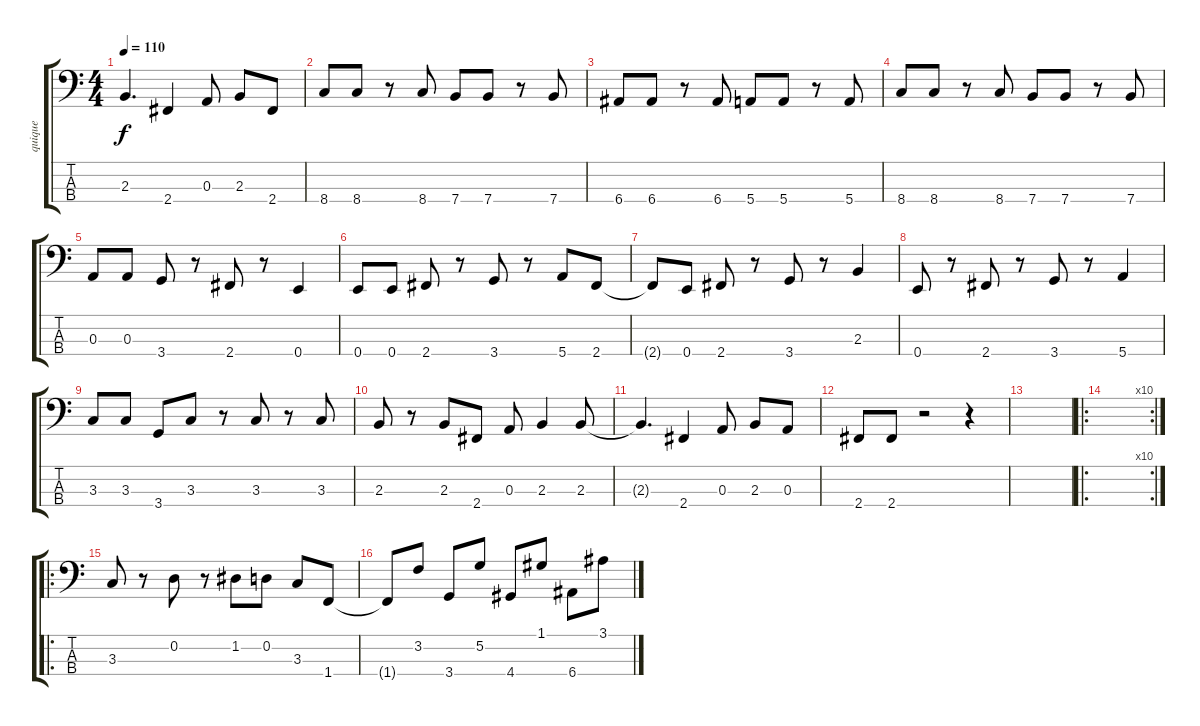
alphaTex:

\track ("quique" "quique") {instrument electricbasspick}
\staff {score tabs}
\tuning (G2 D2 A1 E1) {hide}
\ts (4 4)
\tempo 110
\clef f4
\ks c
2.3{t}.4{d dy f} 2.4.4 0.3.8 2.3.8 2.4.8 |
8.4.8 8.4.8 r.8 8.4.8 7.4.8 7.4.8 r.8 7.4.8 |
6.4.8 6.4.8 r.8 6.4.8 5.4.8 5.4.8 r.8 5.4.8 |
8.4.8 8.4.8 r.8 8.4.8 7.4.8 7.4.8 r.8 7.4.8 |
0.3.8 0.3.8 3.4.8 r.8 2.4.8 r.8 0.4.4 |
0.4.8 0.4.8 2.4.8 r.8 3.4.8 r.8 5.4.8 2.4.8 |
2.4{t}.8 0.4.8 2.4.8 r.8 3.4.8 r.8 2.3.4 |
0.4.8 r.8 2.4.8 r.8 3.4.8 r.8 5.4.4 |
3.3.8 3.3.8 3.4.8 3.3.8 r.8 3.3.8 r.8 3.3.8 |
2.3.8 r.8 2.3.8 2.4.8 0.3.8 2.3.4 2.3.8 |
2.3{t}.4{d} 2.4.4 0.3.8 2.3.8 0.3.8 |
2.4.8 2.4.8 r.2 r.4 |
|
\ro
\rc 10
|
\ro
3.3.8 r.8 0.2.8 r.8 1.2.8 0.2.8 3.3.8 1.4.8 |
1.4{t}.8 3.2.8 3.4.8 5.2.8 4.4.8 1.1.8 6.4.8 3.1.8
